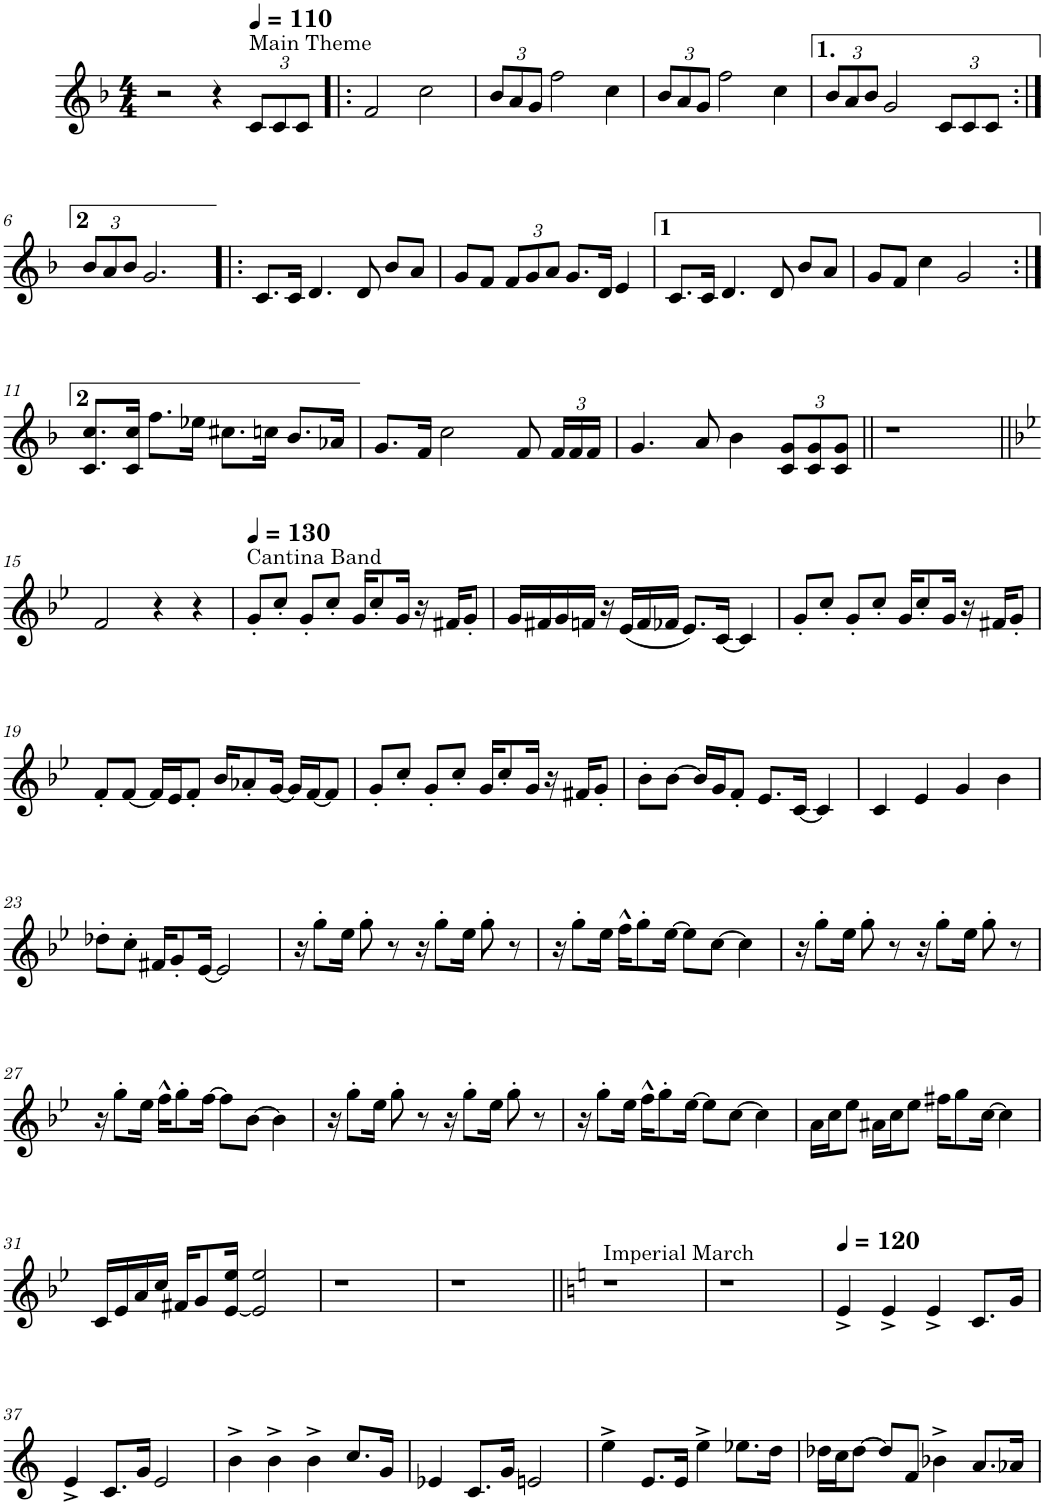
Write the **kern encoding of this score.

**kern
*part1
*staff1
*I"Trompete
*I'Tpt.
*clefG2
*Trd1c2
*k[b-]
*M4/4
=1
2r
4r
*Xbrackettup
*MM110
!LO:TX:a:t=Main Theme
12c/L
12c/
12c/J
=2!|:
2f/
2cc\
=3
12b-/L
12a/
12g/J
2ff\
4cc\
=4
12b-/L
12a/
12g/J
2ff\
4cc\
=5
12b-/L
12a/
12b-/J
2g/
12c/L
12c/
12c/J
!!LO:LB:g=z
=6:|!
12b-/L
12a/
12b-/J
2.g/
=7!|:
8.c/L
16c/Jk
4.d/
8d/
8b-/L
8a/J
=8
8g/L
8f/J
12f/L
12g/
12a/J
8.g/L
16d/Jk
4e/
=9
8.c/L
16c/Jk
4.d/
8d/
8b-/L
8a/J
=10
8g/L
8f/J
4cc\
2g/
!!LO:LB:g=z
=11:|!
8.c/ 8.cc/L
16c/ 16cc/Jk
8.ff\L
16ee-X\Jk
8.cc#X\L
16ccn\Jk
8.b-/L
16a-X/Jk
=12
8.g/L
16f/Jk
2cc\
8f/
24f/LL
24f/
24f/JJ
=13
4.g/
8a/
4b-\
12c/ 12g/L
12c/ 12g/
12c/ 12g/J
=14||
1r
!!LO:LB:g=z
=15||
*k[b-e-]
2f/
4r
4r
=16
*MM130
!LO:TX:a:t=Cantina Band
8g'/L
8cc'/J
8g'/L
8cc'/J
16g/KL
8cc'/
16g/Jk
16r
16f#X/KL
8g'/J
=17
16g/LL
16f#X/
16g/
16fn/JJ
16r
(16e-/LL
16f/
16f-X/JJ
8.e-/L)
[16c/Jk
4c/]
=18
8g'/L
8cc'/J
8g'/L
8cc'/J
16g/KL
8cc'/
16g/Jk
16r
16f#X/KL
8g'/J
!!LO:LB:g=z
=19
8f'/L
[8f/J
16f/LL]
16e-/J
8f'/J
16b-/KL
8a-X'/
[16g/Jk
16g/LL]
[16f/J
8f/J]
=20
8g'/L
8cc'/J
8g'/L
8cc'/J
16g/KL
8cc'/
16g/Jk
16r
16f#X/KL
8g'/J
=21
8b-'\L
[8b-\J
16b-/LL]
16g/J
8f'/J
8.e-/L
[16c/Jk
4c/]
=22
4c/
4e-/
4g/
4b-\
!!LO:LB:g=z
=23
8dd-X'\L
8cc'\J
16f#X/KL
8g'/
[16e-/Jk
2e-/]
=24
16r
8gg'\L
16ee-\Jk
8gg'\
8r
16r
8gg'\L
16ee-\Jk
8gg'\
8r
=25
16r
8gg'\L
16ee-\Jk
16ff^^\KL
8gg'\
[16ee-\Jk
8ee-\L]
[8cc\J
4cc\]
=26
16r
8gg'\L
16ee-\Jk
8gg'\
8r
16r
8gg'\L
16ee-\Jk
8gg'\
8r
!!LO:LB:g=z
=27
16r
8gg'\L
16ee-\Jk
16ff^^\KL
8gg'\
[16ff\Jk
8ff\L]
[8b-\J
4b-\]
=28
16r
8gg'\L
16ee-\Jk
8gg'\
8r
16r
8gg'\L
16ee-\Jk
8gg'\
8r
=29
16r
8gg'\L
16ee-\Jk
16ff^^\KL
8gg'\
[16ee-\Jk
8ee-\L]
[8cc\J
4cc\]
=30
16a\LL
16cc\J
8ee-\J
16a#X\LL
16cc\J
8ee-\J
16ff#X\KL
8gg\
[16cc\Jk
4cc\]
!!LO:LB:g=z
=31
16c/LL
16e-/
16a/
16cc/JJ
16f#X/KL
8g/
[16e-/ 16ee-/Jk
2e-/] 2ee-/
=32
1r
=33
1r
=34||
*k[]
!LO:TX:a:t=Imperial March
1r
=35
1r
=36
*MM120
4e^/
4e^/
4e^/
8.c/L
16g/Jk
!!LO:LB:g=z
=37
4e^/
8.c/L
16g/Jk
2e/
=38
4b^\
4b^\
4b^\
8.cc/L
16g/Jk
=39
4e-X/
8.c/L
16g/Jk
2en/
=40
4ee^\
8.e/L
16e/Jk
4ee^\
8.ee-X\L
16dd\Jk
=41
16dd-X\LL
16cc\J
[8dd-\J
8dd-/L]
8f/J
4b-X^\
8.a/L
16a-X/Jk
=
*-
